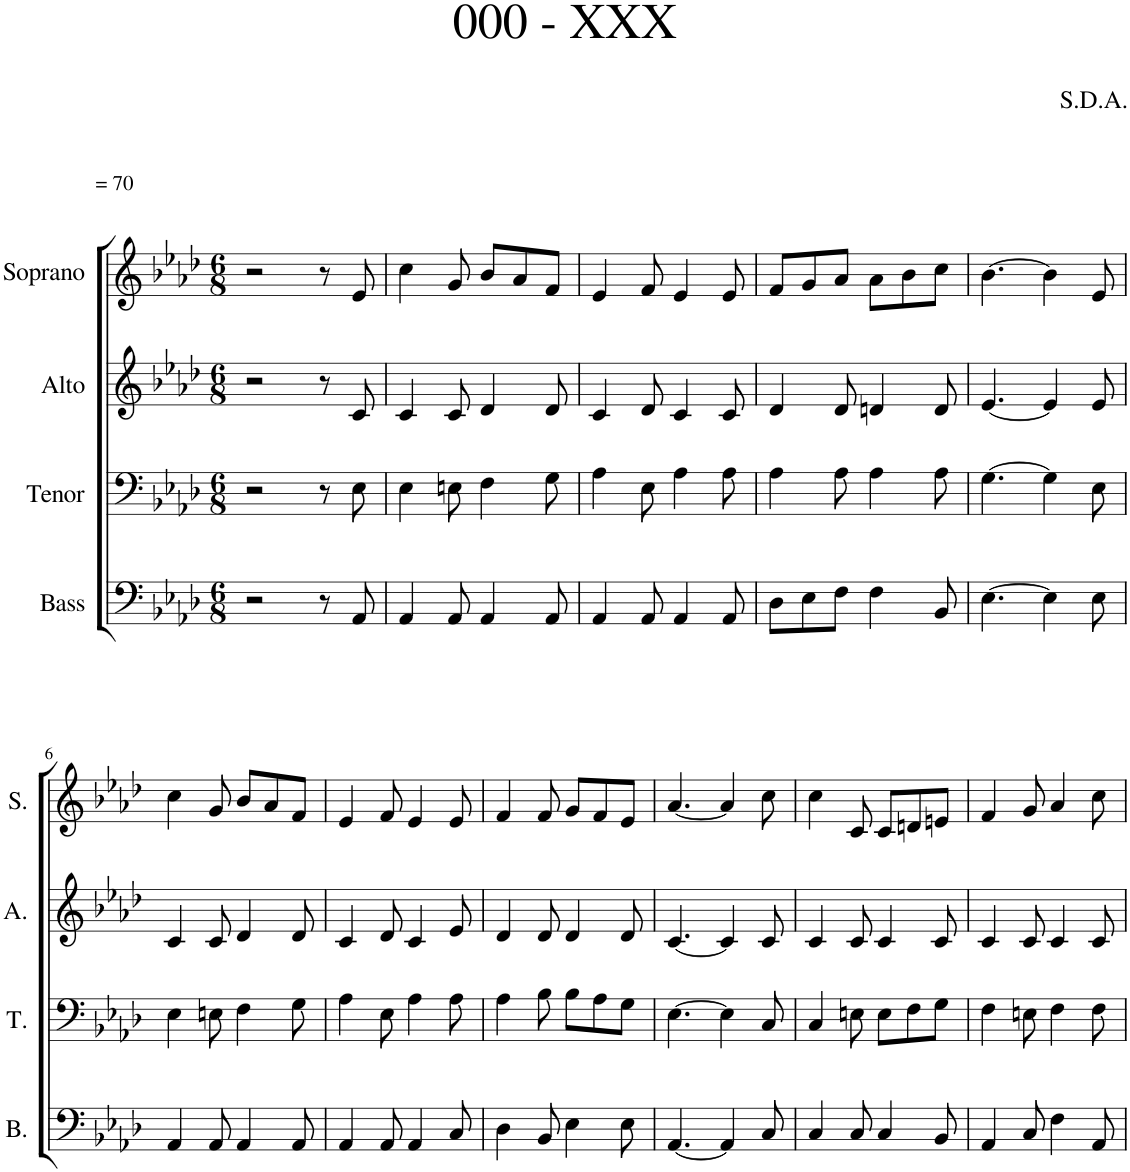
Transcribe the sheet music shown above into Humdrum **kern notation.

**kern	**kern	**kern	**kern
*part4	*part3	*part2	*part1
*staff4	*staff3	*staff2	*staff1
*I"Bass	*I"Tenor	*I"Alto	*I"Soprano
*I'B.	*I'T.	*I'A.	*I'S.
*clefF4	*clefF4	*clefG2	*clefG2
*k[b-e-a-d-]	*k[b-e-a-d-]	*k[b-e-a-d-]	*k[b-e-a-d-]
*M6/8	*M6/8	*M6/8	*M6/8
=1	=1	=1	=1
!	!	!	!LO:TX:a:t== 70
2r	2r	2r	2r
8r	8r	8r	8r
8AA-/	8E-\	8c/	8e-/
=2	=2	=2	=2
4AA-/	4E-\	4c/	4cc\
8AA-/	8En\	8c/	8g/
4AA-/	4F\	4d-/	8b-/L
.	.	.	8a-/
8AA-/	8G\	8d-/	8f/J
=3	=3	=3	=3
4AA-/	4A-\	4c/	4e-/
8AA-/	8E-\	8d-/	8f/
4AA-/	4A-\	4c/	4e-/
8AA-/	8A-\	8c/	8e-/
=4	=4	=4	=4
8D-\L	4A-\	4d-/	8f/L
8E-\	.	.	8g/
8F\J	8A-\	8d-/	8a-/J
4F\	4A-\	4dn/	8a-\L
.	.	.	8b-\
8BB-/	8A-\	8d/	8cc\J
=5	=5	=5	=5
[4.E-\	[4.G\	[4.e-/	[4.b-\
4E-\]	4G\]	4e-/]	4b-\]
8E-\	8E-\	8e-/	8e-/
!!LO:LB:g=z
=6	=6	=6	=6
4AA-/	4E-\	4c/	4cc\
8AA-/	8En\	8c/	8g/
4AA-/	4F\	4d-/	8b-/L
.	.	.	8a-/
8AA-/	8G\	8d-/	8f/J
=7	=7	=7	=7
4AA-/	4A-\	4c/	4e-/
8AA-/	8E-\	8d-/	8f/
4AA-/	4A-\	4c/	4e-/
8C/	8A-\	8e-/	8e-/
=8	=8	=8	=8
4D-\	4A-\	4d-/	4f/
8BB-/	8B-\	8d-/	8f/
4E-\	8B-\L	4d-/	8g/L
.	8A-\	.	8f/
8E-\	8G\J	8d-/	8e-/J
=9	=9	=9	=9
[4.AA-/	[4.E-\	[4.c/	[4.a-/
4AA-/]	4E-\]	4c/]	4a-/]
8C/	8C/	8c/	8cc\
=10	=10	=10	=10
4C/	4C/	4c/	4cc\
8C/	8En\	8c/	8c/
4C/	8E\L	4c/	8c/L
.	8F\	.	8dn/
8BB-/	8G\J	8c/	8en/J
=11	=11	=11	=11
4AA-/	4F\	4c/	4f/
8C/	8En\	8c/	8g/
4F\	4F\	4c/	4a-/
8AA-/	8F\	8c/	8cc\
=	=	=	=
*-	*-	*-	*-
